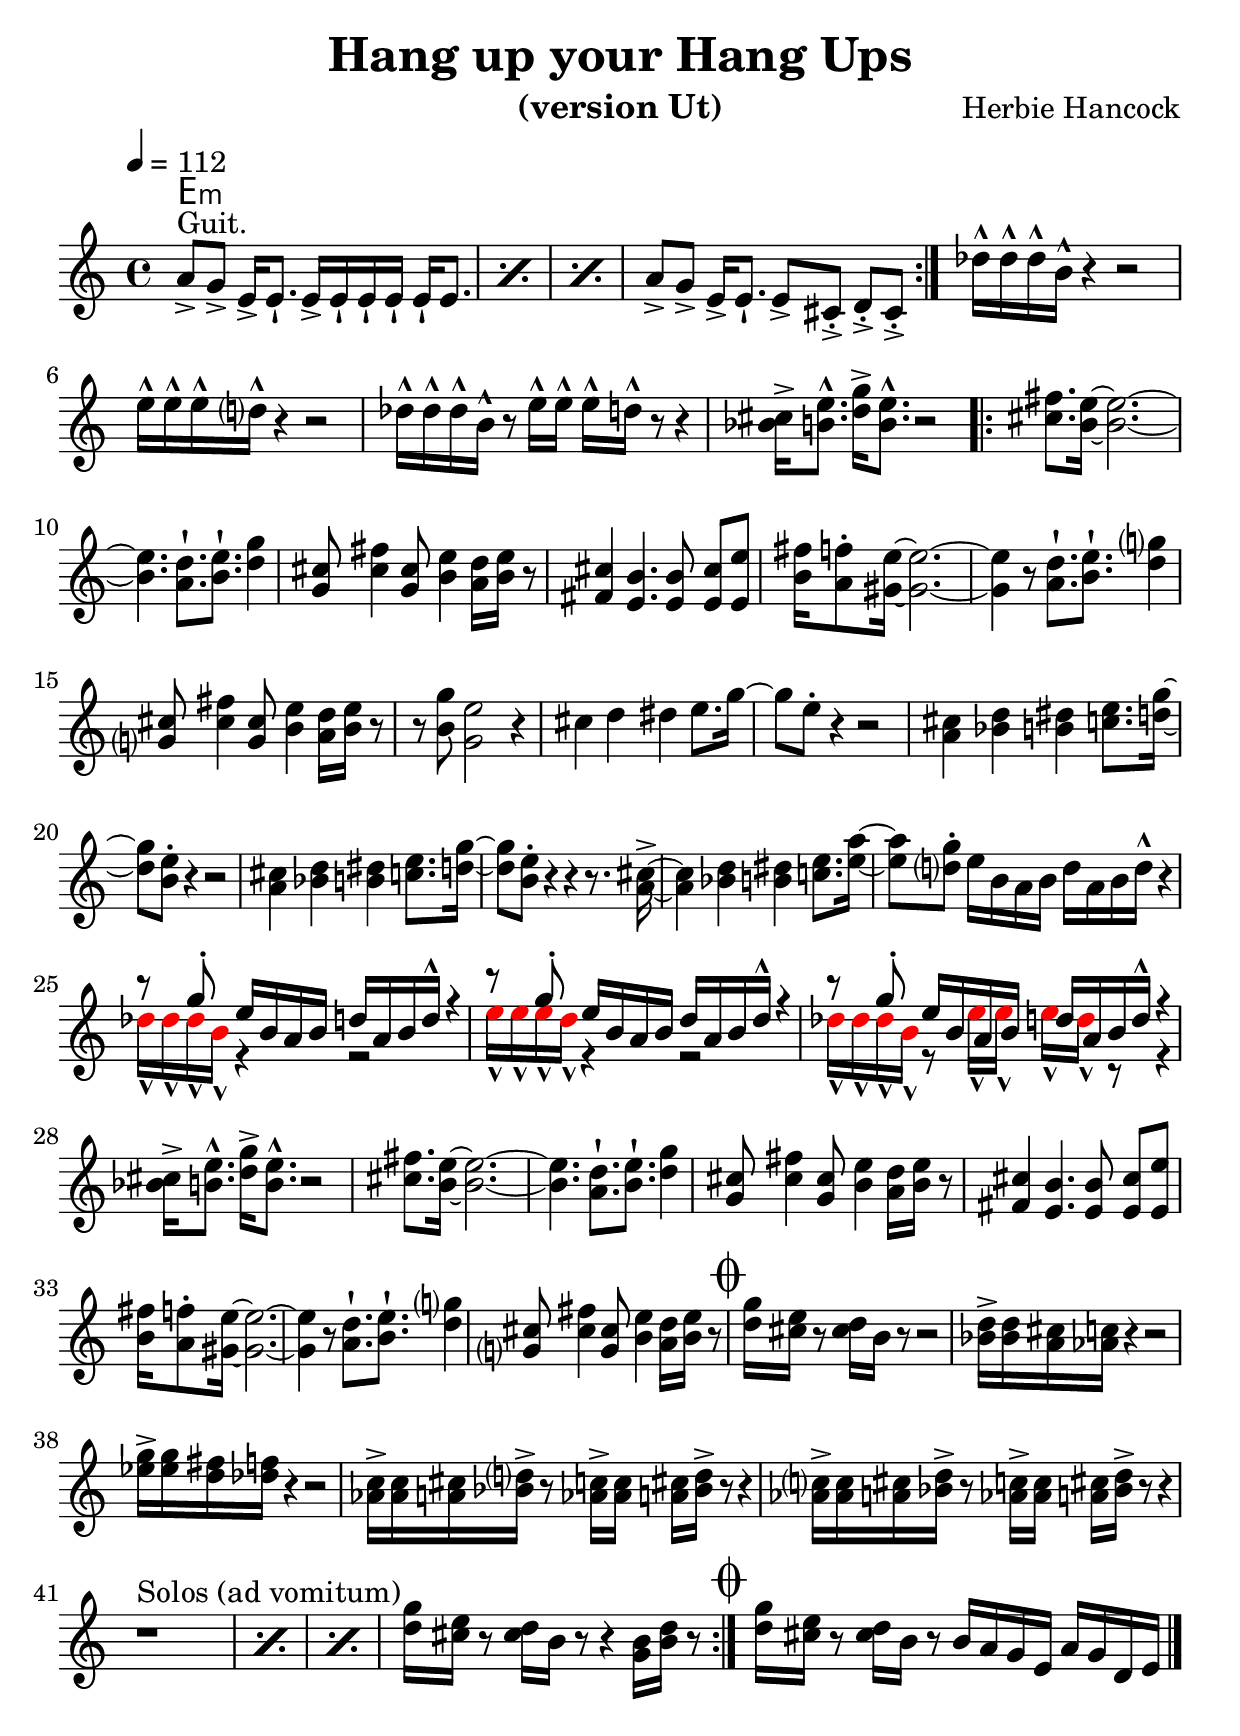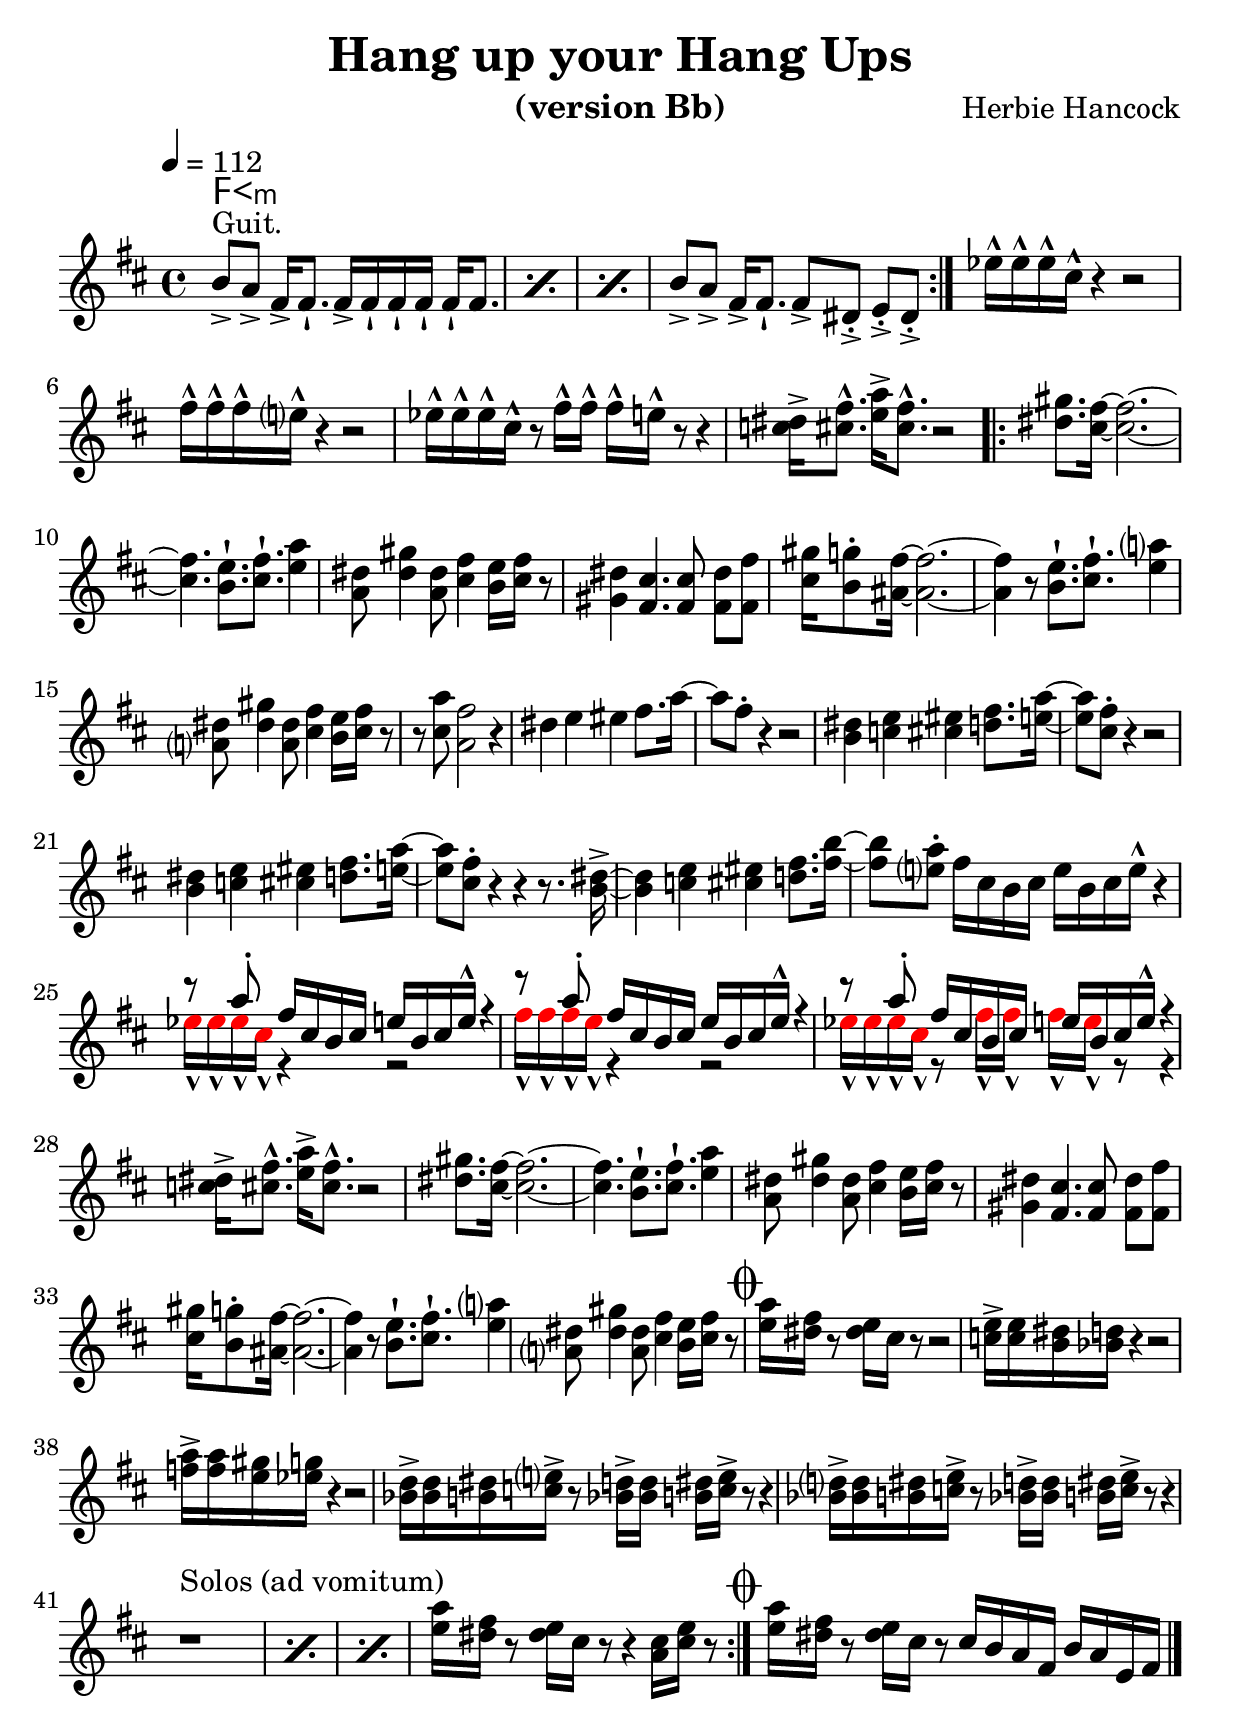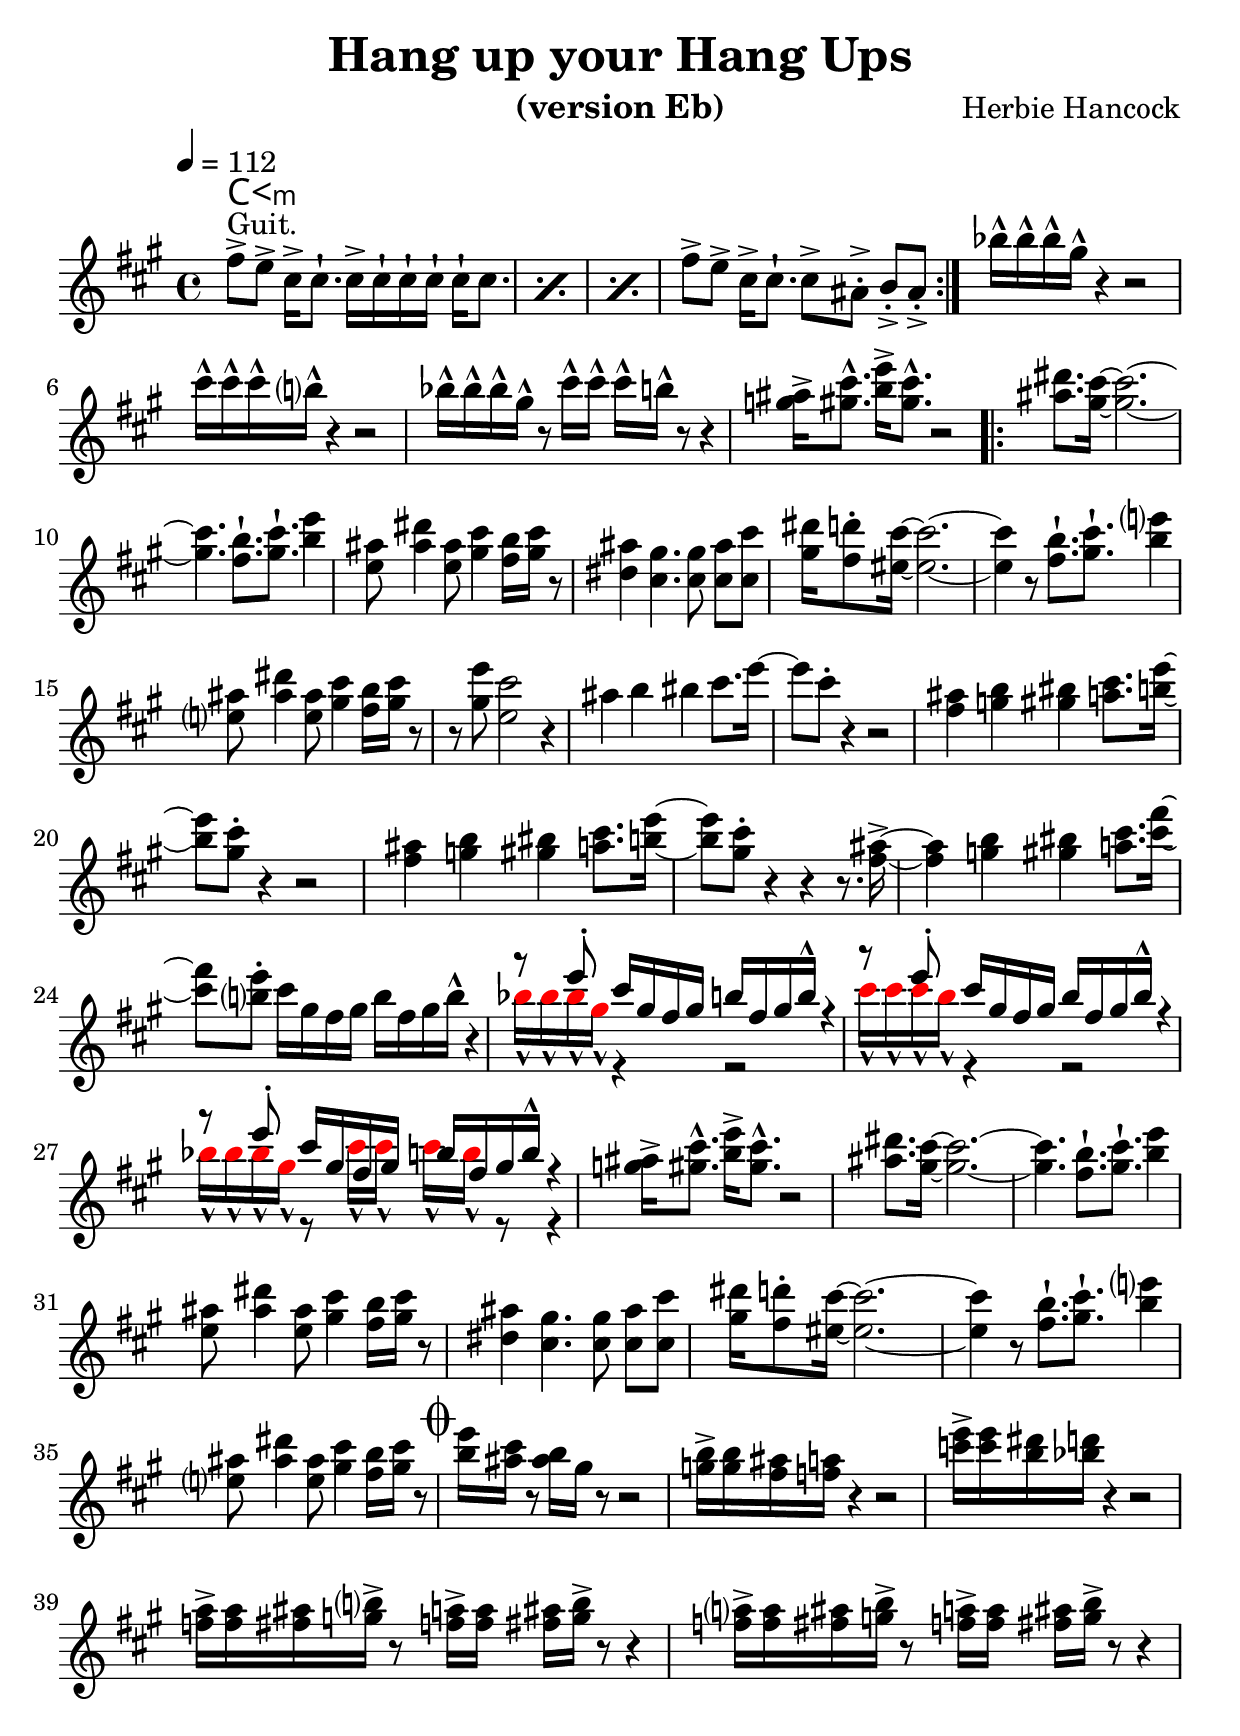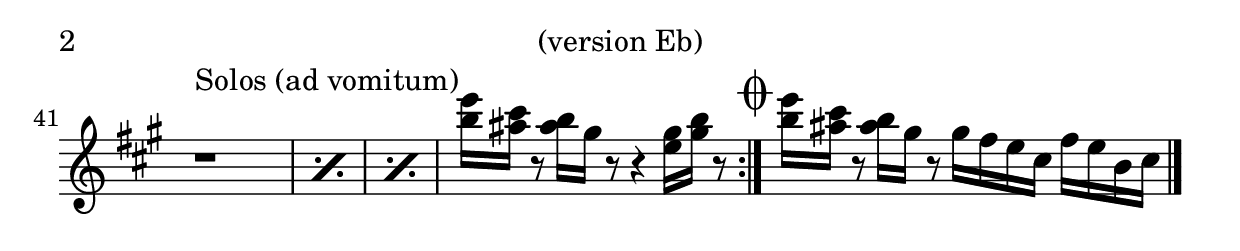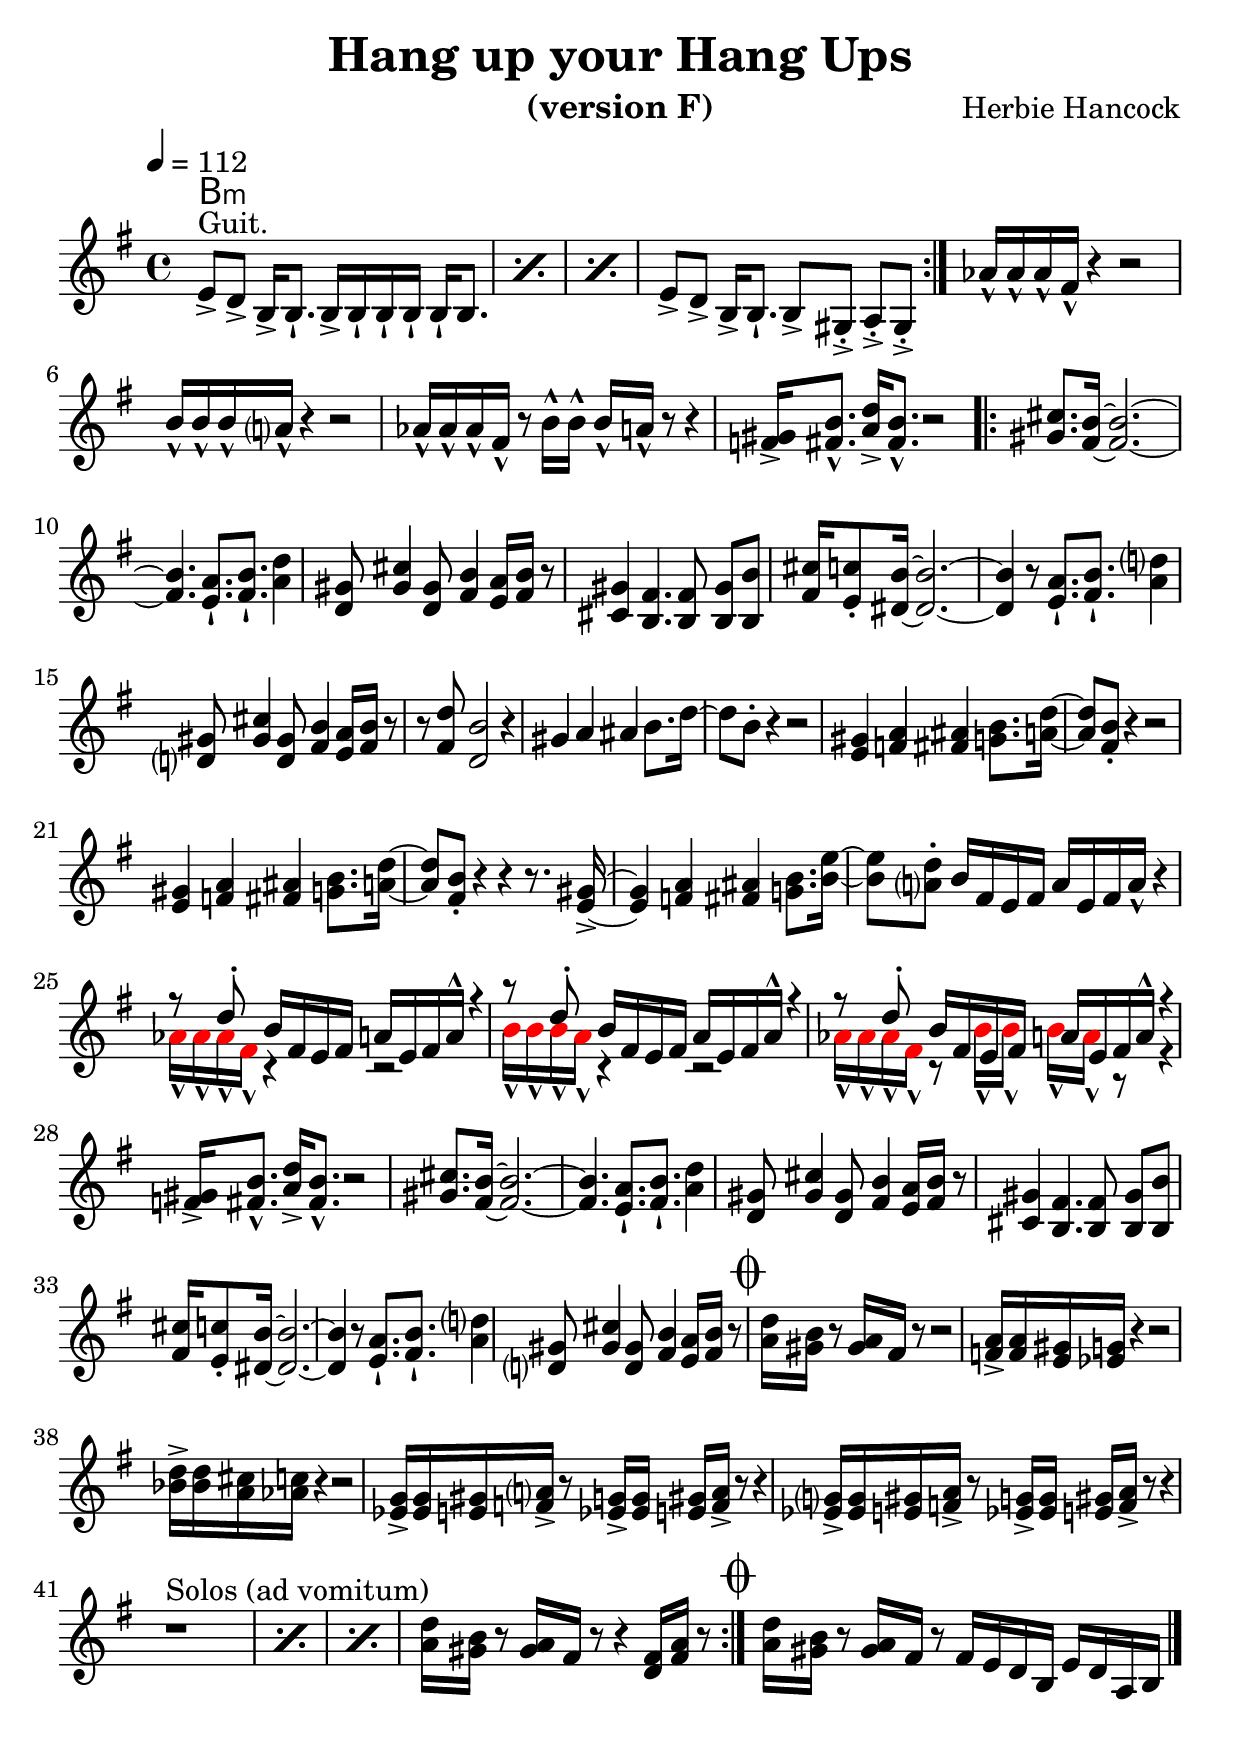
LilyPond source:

% Created on Mon Sep 20 15:23:38 CEST 2010
\version "2.24.0"

#(set-global-staff-size 26)
#(set-default-paper-size "a4")

\include "utils/AccordsJazzDefs.ly"

\paper { indent = 0\cm} 

\header {
	title = "Hang up your Hang Ups" 
 	composer = "Herbie Hancock"
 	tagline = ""

}


accords = \chords {
  \repeat volta 2 {
e1:m s s s
  }
  \repeat unfold 16 {s}
}

theme = \new Staff {
	\time 4/4
	\tempo 4 = 112 
	\set Staff.midiInstrument = "trumpet"
	\key c \major
	\clef treble
	\accidentalStyle "modern-cautionary"
	\relative c' { 	
 % Type notes here 
\compressEmptyMeasures
\set Timing.beamExceptions = #'()
\repeat volta 2 {
\repeat percent 3 {a'8->^"Guit." g-> e16-> e8.-! e16-> e-! e-! e-! e-! e8.}
a8-> g-> e16-> e8.-! e8-> cis\accent\staccato d\accent\staccato cis\accent\staccato
}
des'16-^ des-^ des-^ b-^ r4 r2 e16-^ e-^ e-^ d-^ r4 r2 
des16-^ des-^ des-^ b-^ r8 e16-^ e-^ e-^ d-^ r8 r4 
<bes cis>16-> <b e>8.-^ <d g>16-> <b e>8.-^ r2
\repeat volta 2 {
<cis fis>8. <b e>16~ <b e>2.~ <b e>4. <a d>8.-! <b e>8.-! <d g>4
<g, cis>8 <cis fis>4 <g cis>8 <b e>4 <a d>16 <b e> r8
<fis cis'>4 <e b'>4. <e b'>8 <e cis'> <e e'> 
<b' fis'>16 <a f'>8-. <gis e'>16~ <gis e'>2.~
<gis e'>4 r8 <a d>8.-! <b e>-! <d g>4 
<g, cis>8 <cis fis>4 <g cis>8 <b e>4 <a d>16 <b e> r8
r <b g'> <g e'>2 r4
cis4 d dis e8. g16~ g8 e-. r4 r2
<a, cis>4 <bes d> <b dis> <c e>8. <d g>16~ <d g>8 <b e>-. r4 r2
<a cis>4 <bes d> <b dis> <c e>8. <d g>16~ <d g>8 <b e>-. r4 r r8. <a cis>16->~
<a cis>4 <bes d> <b dis> <c e>8. <e a>16~ <e a>8 <d g>-. e16 b a b d a b d-^ r4
<<
	\voiceOne {
	  r8 g-. e16 b a b d a b d-^ r4
	r8 g-. e16 b a b d a b d-^ r4
	r8 g-. e16 b a b d a b d-^ r4
	}
	\new Voice {
	\override NoteHead.color = #red
	\voiceTwo
	des16-^ des-^ des-^ b-^ r4 r2
	e16-^ e-^ e-^ d-^ r4 r2
	des16-^ des-^ des-^ b-^ r8
	e16-^ e-^ e-^ d-^ r8 r4}
>>
\oneVoice
<bes cis>16-> <b e>8.-^ <d g>16-> <b e>8.-^ r2
<cis fis>8. <b e>16~ <b e>2.~ <b e>4. <a d>8.-! <b e>8.-! <d g>4
<g, cis>8 <cis fis>4 <g cis>8 <b e>4 <a d>16 <b e> r8
<fis cis'>4 <e b'>4. <e b'>8 <e cis'> <e e'> 
<b' fis'>16 <a f'>8-. <gis e'>16~ <gis e'>2.~
<gis e'>4 r8 <a d>8.-! <b e>-! <d g>4 
<g, cis>8 <cis fis>4 <g cis>8 <b e>4 <a d>16 <b e> r8
\mark \markup {\musicglyph "scripts.coda" }
<d g>16 <cis e> r8 <cis d>16 b r8 r2
<bes d>16-> <bes d> <a cis> <aes c> r4 r2
<es' g>16-> <es g> <d fis> <des f> r4 r2
<aes c>16-> <aes c> <a cis> <bes d>-> r8 <aes c>16-> <aes c> <a cis> <bes d>-> r8 r4
<aes c>16-> <aes c> <a cis> <bes d>-> r8 <aes c>16-> <aes c> <a cis> <bes d>-> r8 r4
\repeat percent 3 {r1^"Solos (ad vomitum)"}
<d g>16 <cis e> r8 <cis d>16 b r8 r4 <g b>16 <b d> r8

}
\mark \markup {\musicglyph "scripts.coda" }
<d g>16 <cis e> r8 <cis d>16 b r8 b16 a g e a g d e
\bar "|."
	}

}

\include "utils/books.ly"
